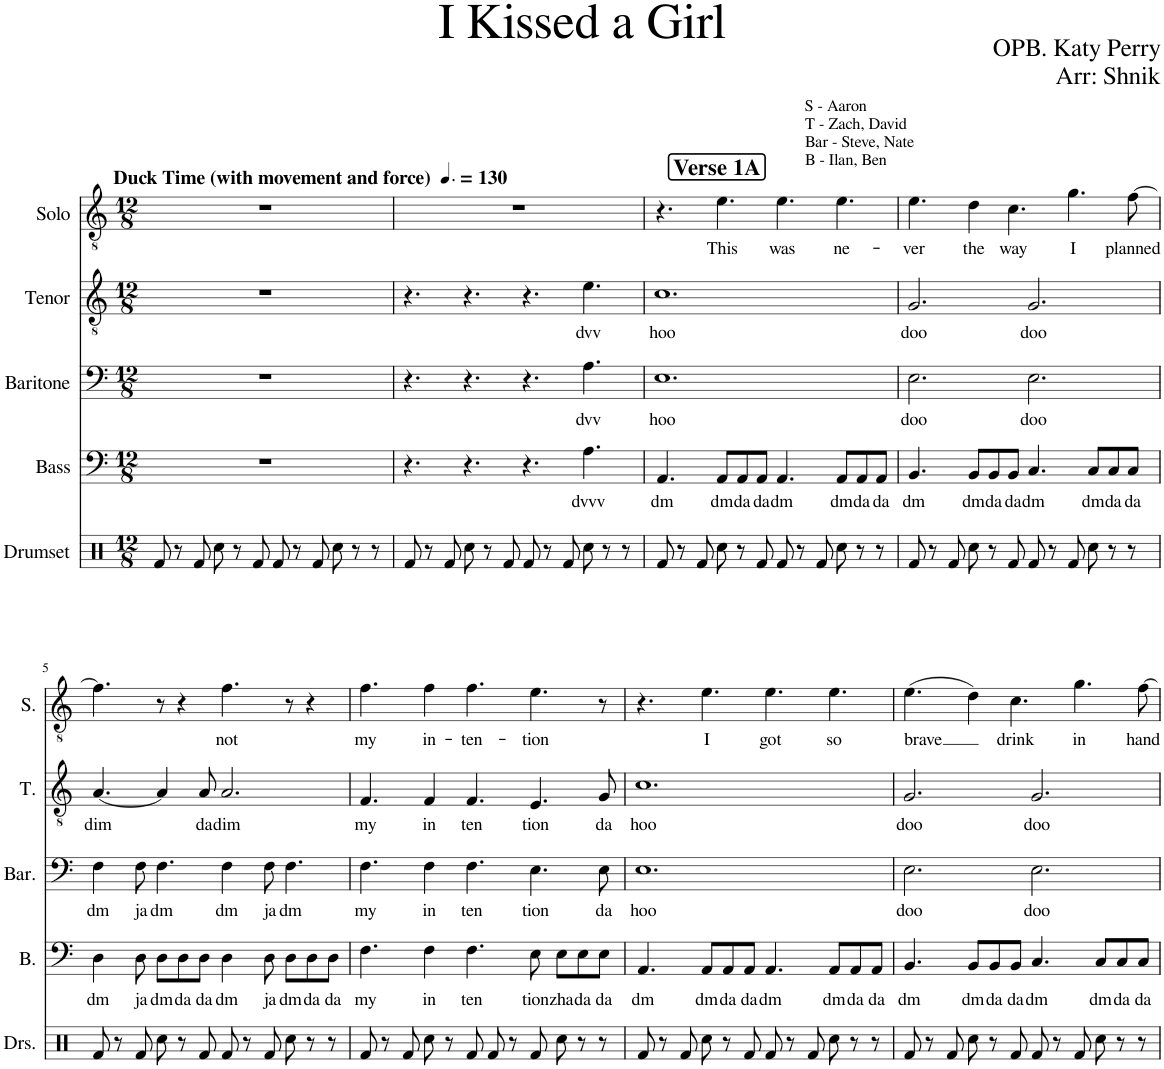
**kern	**kern	**text	**kern	**text	**kern	**text	**kern	**text
*part5	*part4	*part4	*part3	*part3	*part2	*part2	*part1	*part1
*staff5	*staff4	*staff4	*staff3	*staff3	*staff2	*staff2	*staff1	*staff1
*I"Drumset	*I"Bass	*	*I"Baritone	*	*I"Tenor	*	*I"Solo	*
*I'Drs.	*I'B.	*	*I'Bar.	*	*I'T.	*	*I'S.	*
*clefX	*clefF4	*	*clefF4	*	*clefGv2	*	*clefGv2	*
*k[]	*k[]	*	*k[]	*	*k[]	*	*k[]	*
*M12/8	*M12/8	*	*M12/8	*	*M12/8	*	*M12/8	*
*MM195	*MM195	*	*MM195	*	*MM195	*	*MM195	*
=1	=1	=1	=1	=1	=1	=1	=1	=1
!	!	!	!	!	!	!	!LO:TX:a:B:t=Duck Time (with movement and force)	!
8Rf/	1.r	.	1.r	.	1.r	.	1.r	.
8r	.	.	.	.	.	.	.	.
8Rf/	.	.	.	.	.	.	.	.
8Rcc\	.	.	.	.	.	.	.	.
8r	.	.	.	.	.	.	.	.
8Rf/	.	.	.	.	.	.	.	.
8Rf/	.	.	.	.	.	.	.	.
8r	.	.	.	.	.	.	.	.
8Rf/	.	.	.	.	.	.	.	.
8Rcc\	.	.	.	.	.	.	.	.
8r	.	.	.	.	.	.	.	.
8r	.	.	.	.	.	.	.	.
=2	=2	=2	=2	=2	=2	=2	=2	=2
8Rf/	4.r	.	4.r	.	4.r	.	1.r	.
8r	.	.	.	.	.	.	.	.
8Rf/	.	.	.	.	.	.	.	.
8Rcc\	4.r	.	4.r	.	4.r	.	.	.
8r	.	.	.	.	.	.	.	.
8Rf/	.	.	.	.	.	.	.	.
8Rf/	4.r	.	4.r	.	4.r	.	.	.
8r	.	.	.	.	.	.	.	.
8Rf/	.	.	.	.	.	.	.	.
!	!	!LO:LY:b	!	!LO:LY:b	!	!LO:LY:b	!	!
8Rcc\	4.A\	dvvv	4.A\	dvv	4.e\	dvv	.	.
8r	.	.	.	.	.	.	.	.
8r	.	.	.	.	.	.	.	.
!!LO:REH:place=s1:a:B:cj:fs=14:t=Verse 1A
=3	=3	=3	=3	=3	=3	=3	=3	=3
!	!	!	!	!	!	!	!LO:TX:a:t=S - Aaron	!
!	!	!	!	!	!	!	!LO:TX:a:t=T - Zach, David	!
!	!	!	!	!	!	!	!LO:TX:a:t=Bar - Steve, Nate	!
!	!	!	!	!	!	!	!LO:TX:a:t=B - Ilan, Ben	!
!	!	!LO:LY:b	!	!LO:LY:b	!	!LO:LY:b	!	!
8Rf/	4.AA/	dm	1.E	hoo	1.c	hoo	4.r	.
8r	.	.	.	.	.	.	.	.
8Rf/	.	.	.	.	.	.	.	.
!	!	!LO:LY:b	!	!	!	!	!	!LO:LY:b
8Rcc\	8AA/L	dm	.	.	.	.	4.e\	This
!	!	!LO:LY:b	!	!	!	!	!	!
8r	8AA/	da	.	.	.	.	.	.
!	!	!LO:LY:b	!	!	!	!	!	!
8Rf/	8AA/J	da	.	.	.	.	.	.
!	!	!LO:LY:b	!	!	!	!	!	!LO:LY:b
8Rf/	4.AA/	dm	.	.	.	.	4.e\	was
8r	.	.	.	.	.	.	.	.
8Rf/	.	.	.	.	.	.	.	.
!	!	!LO:LY:b	!	!	!	!	!	!LO:LY:b
8Rcc\	8AA/L	dm	.	.	.	.	4.e\	ne-
!	!	!LO:LY:b	!	!	!	!	!	!
8r	8AA/	da	.	.	.	.	.	.
!	!	!LO:LY:b	!	!	!	!	!	!
8r	8AA/J	da	.	.	.	.	.	.
=4	=4	=4	=4	=4	=4	=4	=4	=4
!	!	!LO:LY:b	!	!LO:LY:b	!	!LO:LY:b	!	!LO:LY:b
8Rf/	4.BB/	dm	2.E\	doo	2.G/	doo	4.e\	-ver
8r	.	.	.	.	.	.	.	.
8Rf/	.	.	.	.	.	.	.	.
!	!	!LO:LY:b	!	!	!	!	!	!LO:LY:b
8Rcc\	8BB/L	dm	.	.	.	.	4d\	the
!	!	!LO:LY:b	!	!	!	!	!	!
8r	8BB/	da	.	.	.	.	.	.
!	!	!LO:LY:b	!	!	!	!	!	!LO:LY:b
8Rf/	8BB/J	da	.	.	.	.	4.c\	way
!	!	!LO:LY:b	!	!LO:LY:b	!	!LO:LY:b	!	!
8Rf/	4.C/	dm	2.E\	doo	2.G/	doo	.	.
8r	.	.	.	.	.	.	.	.
!	!	!	!	!	!	!	!	!LO:LY:b
8Rf/	.	.	.	.	.	.	4.g\	I
!	!	!LO:LY:b	!	!	!	!	!	!
8Rcc\	8C/L	dm	.	.	.	.	.	.
!	!	!LO:LY:b	!	!	!	!	!	!
8r	8C/	da	.	.	.	.	.	.
!	!	!LO:LY:b	!	!	!	!	!	!LO:LY:b
8r	8C/J	da	.	.	.	.	[8f\	planned
!!LO:LB:g=z
=5	=5	=5	=5	=5	=5	=5	=5	=5
!	!	!LO:LY:b	!	!LO:LY:b	!	!LO:LY:b	!	!
8Rf/	4D\	dm	4F\	dm	[4.A/	dim	4.f\]	.
8r	.	.	.	.	.	.	.	.
!	!	!LO:LY:b	!	!LO:LY:b	!	!	!	!
8Rf/	8D\	ja	8F\	ja	.	.	.	.
!	!	!LO:LY:b	!	!LO:LY:b	!	!	!	!
8Rcc\	8D\L	dm	4.F\	dm	4A/]	.	8r	.
!	!	!LO:LY:b	!	!	!	!	!	!
8r	8D\	da	.	.	.	.	4r	.
!	!	!LO:LY:b	!	!	!	!LO:LY:b	!	!
8Rf/	8D\J	da	.	.	8A/	da	.	.
!	!	!LO:LY:b	!	!LO:LY:b	!	!LO:LY:b	!	!LO:LY:b
8Rf/	4D\	dm	4F\	dm	2.A/	dim	4.f\	not
8r	.	.	.	.	.	.	.	.
!	!	!LO:LY:b	!	!LO:LY:b	!	!	!	!
8Rf/	8D\	ja	8F\	ja	.	.	.	.
!	!	!LO:LY:b	!	!LO:LY:b	!	!	!	!
8Rcc\	8D\L	dm	4.F\	dm	.	.	8r	.
!	!	!LO:LY:b	!	!	!	!	!	!
8r	8D\	da	.	.	.	.	4r	.
!	!	!LO:LY:b	!	!	!	!	!	!
8r	8D\J	da	.	.	.	.	.	.
=6	=6	=6	=6	=6	=6	=6	=6	=6
!	!	!LO:LY:b	!	!LO:LY:b	!	!LO:LY:b	!	!LO:LY:b
8Rf/	4.F\	my	4.F\	my	4.F/	my	4.f\	my
8r	.	.	.	.	.	.	.	.
8Rf/	.	.	.	.	.	.	.	.
!	!	!LO:LY:b	!	!LO:LY:b	!	!LO:LY:b	!	!LO:LY:b
8Rcc\	4F\	in	4F\	in	4F/	in	4f\	in-
8r	.	.	.	.	.	.	.	.
!	!	!LO:LY:b	!	!LO:LY:b	!	!LO:LY:b	!	!LO:LY:b
8Rf/	4.F\	ten	4.F\	ten	4.F/	ten	4.f\	-ten-
8Rf/	.	.	.	.	.	.	.	.
8r	.	.	.	.	.	.	.	.
!	!	!LO:LY:b	!	!LO:LY:b	!	!LO:LY:b	!	!LO:LY:b
8Rf/	8E\	tion	4.E\	tion	4.E/	tion	4.e\	-tion
!	!	!LO:LY:b	!	!	!	!	!	!
8Rcc\	8E\L	zha	.	.	.	.	.	.
!	!	!LO:LY:b	!	!	!	!	!	!
8r	8E\	da	.	.	.	.	.	.
!	!	!LO:LY:b	!	!LO:LY:b	!	!LO:LY:b	!	!
8r	8E\J	da	8E\	da	8G/	da	8r	.
=7	=7	=7	=7	=7	=7	=7	=7	=7
!	!	!LO:LY:b	!	!LO:LY:b	!	!LO:LY:b	!	!
8Rf/	4.AA/	dm	1.E	hoo	1.c	hoo	4.r	.
8r	.	.	.	.	.	.	.	.
8Rf/	.	.	.	.	.	.	.	.
!	!	!LO:LY:b	!	!	!	!	!	!LO:LY:b
8Rcc\	8AA/L	dm	.	.	.	.	4.e\	I
!	!	!LO:LY:b	!	!	!	!	!	!
8r	8AA/	da	.	.	.	.	.	.
!	!	!LO:LY:b	!	!	!	!	!	!
8Rf/	8AA/J	da	.	.	.	.	.	.
!	!	!LO:LY:b	!	!	!	!	!	!LO:LY:b
8Rf/	4.AA/	dm	.	.	.	.	4.e\	got
8r	.	.	.	.	.	.	.	.
8Rf/	.	.	.	.	.	.	.	.
!	!	!LO:LY:b	!	!	!	!	!	!LO:LY:b
8Rcc\	8AA/L	dm	.	.	.	.	4.e\	so
!	!	!LO:LY:b	!	!	!	!	!	!
8r	8AA/	da	.	.	.	.	.	.
!	!	!LO:LY:b	!	!	!	!	!	!
8r	8AA/J	da	.	.	.	.	.	.
=8	=8	=8	=8	=8	=8	=8	=8	=8
!	!	!LO:LY:b	!	!LO:LY:b	!	!LO:LY:b	!	!LO:LY:b
8Rf/	4.BB/	dm	2.E\	doo	2.G/	doo	(4.e\	brave
8r	.	.	.	.	.	.	.	.
8Rf/	.	.	.	.	.	.	.	.
!	!	!LO:LY:b	!	!	!	!	!	!
8Rcc\	8BB/L	dm	.	.	.	.	4d\)	.
!	!	!LO:LY:b	!	!	!	!	!	!
8r	8BB/	da	.	.	.	.	.	.
!	!	!LO:LY:b	!	!	!	!	!	!LO:LY:b
8Rf/	8BB/J	da	.	.	.	.	4.c\	drink
!	!	!LO:LY:b	!	!LO:LY:b	!	!LO:LY:b	!	!
8Rf/	4.C/	dm	2.E\	doo	2.G/	doo	.	.
8r	.	.	.	.	.	.	.	.
!	!	!	!	!	!	!	!	!LO:LY:b
8Rf/	.	.	.	.	.	.	4.g\	in
!	!	!LO:LY:b	!	!	!	!	!	!
8Rcc\	8C/L	dm	.	.	.	.	.	.
!	!	!LO:LY:b	!	!	!	!	!	!
8r	8C/	da	.	.	.	.	.	.
!	!	!LO:LY:b	!	!	!	!	!	!LO:LY:b
8r	8C/J	da	.	.	.	.	[8f\	hand
=	=	=	=	=	=	=	=	=
*-	*-	*-	*-	*-	*-	*-	*-	*-
